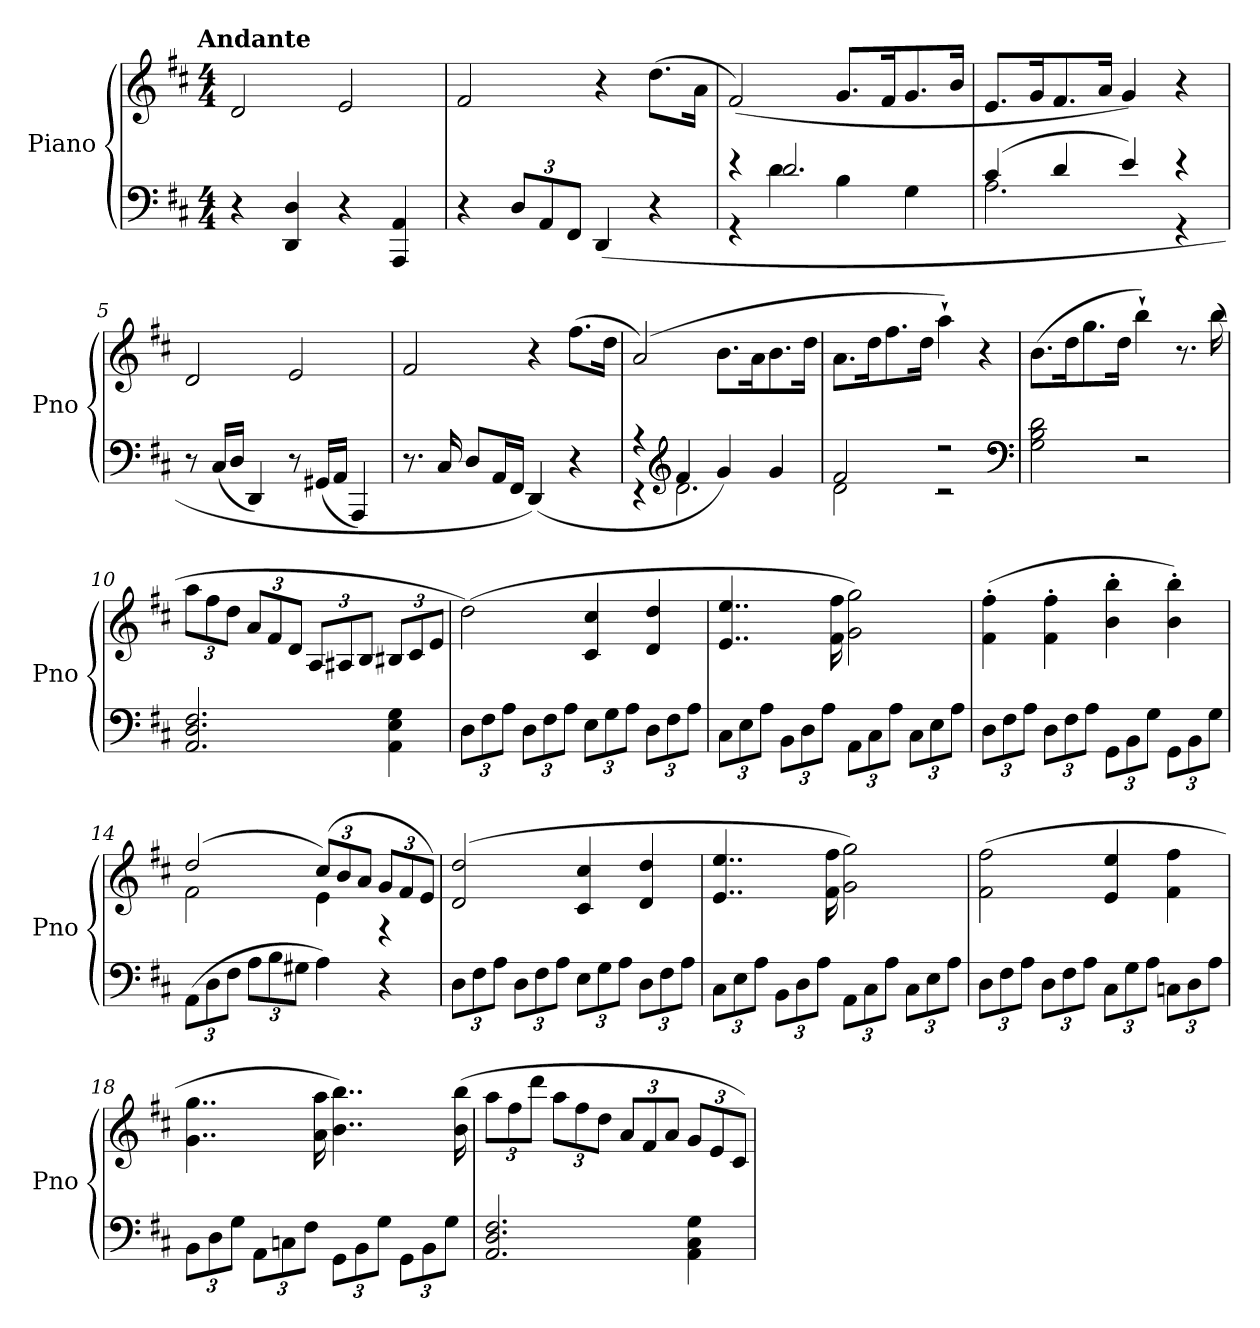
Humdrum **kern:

**kern	**kern
*part1	*part1
*staff2	*staff1
*I"Piano	*
*I'Pno	*
*clefF4	*clefG2
*k[f#c#]	*k[f#c#]
*D:	*D:
!!LO:TX:omd:t=Andante
*M4/4	*M4/4
*MM120	*MM120
=1	=1
4r	2d/
4DD/ 4D/	.
4r	2e/
4AAA/ 4AA/	.
=2	=2
4r	2f#/
12D/L	.
12AA/	.
12FF#/J	.
(4DD/	4r
4r	(8.dd\L
.	16a\Jk
=3	=3
*^	*
4r	4r	(2f#/)
2.d/	4d\	.
.	4B\	8.g/L
.	.	16f#/K
.	4G\	8.g/
.	.	16b/Jk
=4	=4	=4
(4c#/	2.A\	8.e/L
.	.	16g/K
4d/	.	8.f#/
.	.	16a/Jk
4e/)	.	4g/)
4r	4r	4r
*v	*v	*
=5	=5
8r	2d/
(16C#/LL	.
16D/JJ	.
4DD/)	.
8r	2e/
(16GG#X/LL	.
16AA/JJ	.
4AAA/)	.
=6	=6
8.r	2f#/
16C#/	.
8D/L	.
16AA/L	.
16FF#/JJ	.
(4DD/)	4r
4r	(8.ff#\L
.	16dd\Jk
=7	=7
*^	*
4r	4r	(2a/)
*clefG2	*	*
4f#/	2.d\	.
4g/)	.	8.b\L
.	.	16a\K
4g/	.	8.b\
.	.	16dd\Jk
=8	=8	=8
2f#/	2d\	8.a\L
.	.	16dd\K
.	.	8.ff#\
.	.	16dd\Jk
2r	2r	4aa`\)
.	.	4r
*v	*v	*
*clefF4	*
=9	=9
2G\ 2B\ 2d\	(8.b\L
.	16dd\K
.	8.gg\
.	16dd\Jk
2r	4bb`\)
.	8.r
.	(16bb\
=10	=10
2.AA/ 2.D/ 2.F#/	12aa\L
.	12ff#\
.	12dd\J
.	12a/L
.	12f#/
.	12d/J
.	12A/L
.	12A#X/
.	12B/J
4AA\ 4E\ 4G\	12B#X/L
.	12c#/
.	12e/J
=11	=11
12D\L	(2dd\)
12F#\	.
12A\J	.
12D\L	.
12F#\	.
12A\J	.
12E\L	4c#/ 4cc#/
12G\	.
12A\J	.
12D\L	4d/ 4dd/
12F#\	.
12A\J	.
=12	=12
12C#\L	4..e/ 4..ee/
12E\	.
12A\J	.
12BB\L	.
12D\	.
12A\J	.
.	16f#\ 16ff#\
12AA\L	2g\ 2gg\)
12C#\	.
12A\J	.
12C#\L	.
12E\	.
12A\J	.
=13	=13
12D\L	(4f#'\ 4ff#'\
12F#\	.
12A\J	.
12D\L	4f#'\ 4ff#'\
12F#\	.
12A\J	.
12GG\L	4b'\ 4bb'\
12BB\	.
12G\J	.
12GG\L	4b'\ 4bb'\)
12BB\	.
12G\J	.
=14	=14
*	*^
(12AA\L	(2dd/	2f#\
12D\	.	.
12F#\J	.	.
12A\L	.	.
12B\	.	.
12G#X\J	.	.
4A\)	(12cc#/L)	4e\
.	12b/	.
.	12a/J	.
4r	12g/L	4r
.	12f#/	.
.	12e/J)	.
*	*v	*v
=15	=15
12D\L	(2d/ 2dd/
12F#\	.
12A\J	.
12D\L	.
12F#\	.
12A\J	.
12E\L	4c#/ 4cc#/
12G\	.
12A\J	.
12D\L	4d/ 4dd/
12F#\	.
12A\J	.
=16	=16
12C#\L	4..e/ 4..ee/
12E\	.
12A\J	.
12BB\L	.
12D\	.
12A\J	.
.	16f#\ 16ff#\
12AA\L	2g\ 2gg\)
12C#\	.
12A\J	.
12C#\L	.
12E\	.
12A\J	.
=17	=17
12D\L	(2f#\ 2ff#\
12F#\	.
12A\J	.
12D\L	.
12F#\	.
12A\J	.
12C#\L	4e/ 4ee/
12G\	.
12A\J	.
12Cn\L	4f#\ 4ff#\
12D\	.
12A\J	.
=18	=18
12BB\L	4..g\ 4..gg\
12D\	.
12G\J	.
12AA\L	.
12Cn\	.
12F#\J	.
.	16a\ 16aa\
12GG\L	4..b\ 4..bb\)
12BB\	.
12G\J	.
12GG\L	.
12BB\	.
12G\J	.
.	(16b\ 16bb\
=19	=19
2.AA/ 2.D/ 2.F#/	12aa\L
.	12ff#\
.	12ddd\J
.	12aa\L
.	12ff#\
.	12dd\J
.	12a/L
.	12f#/
.	12a/J
4AA\ 4C#\ 4G\	12g/L
.	12e/
.	12c#/J)
=	=
*-	*-
